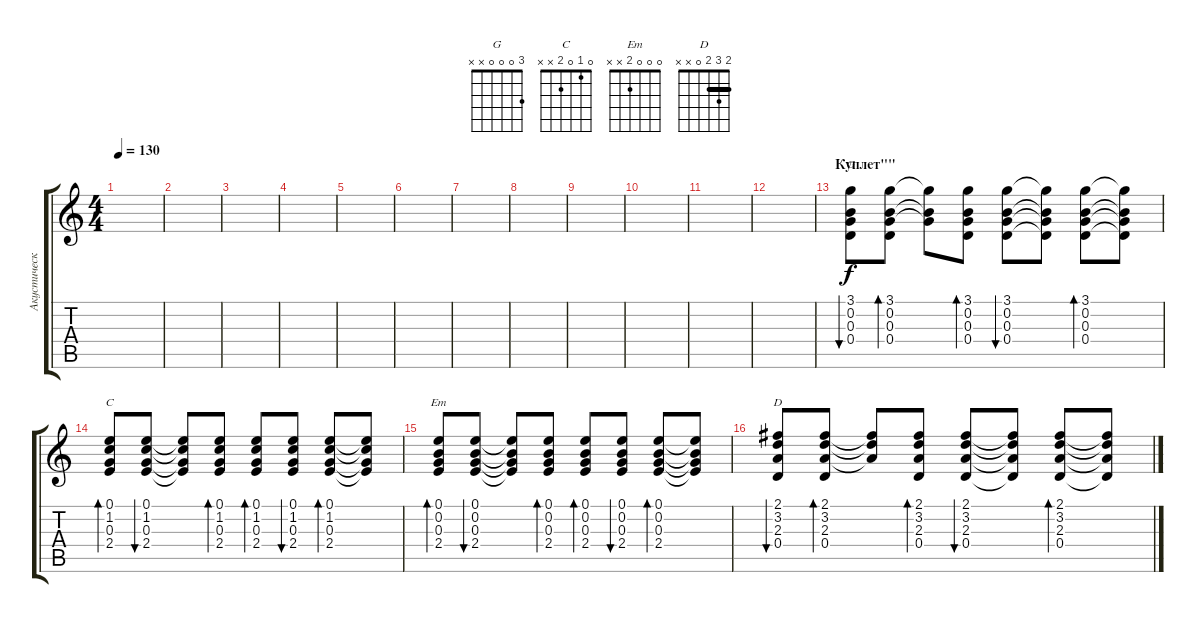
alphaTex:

\track ("Акустическая гитара" "Акустическ") {instrument acousticguitarnylon}
\staff {score tabs}
\tuning (E4 B3 G3 D3 A2 E2) {hide}
\chord ("G" 3 0 0 0 x x)
\chord ("C" 0 1 0 2 x x)
\chord ("Em" 0 0 0 2 x x)
\chord ("D" 2 3 2 0 x x) {barre 2}
\ts (4 4)
\tempo 130
\clef g2
\ks c
|
|
|
|
|
|
|
|
|
|
|
|
\section ("" "Куплет\"\"")
(3.1 0.2 0.3 0.4).8{bu 60 ch "G"} (3.1 0.2 0.3 0.4).8{bd 60} (3.1{t} 0.2{t} 0.3{t}).8 (3.1 0.2 0.3 0.4).8{bd 60} (3.1 0.2 0.3 0.4).8{bu 60} (3.1{t} 0.2{t} 0.3{t} 0.4{t}).8 (3.1 0.2 0.3 0.4).8{bd 60} (3.1{t} 0.2{t} 0.3{t} 0.4{t}).8 |
(0.1 1.2 0.3 2.4).8{bd 60 ch "C"} (0.1 1.2 0.3 2.4).8{bu 60} (0.1{t} 1.2{t} 0.3{t} 2.4{t}).8 (0.1 1.2 0.3 2.4).8{bd 60} (0.1 1.2 0.3 2.4).8{bd 60} (0.1 1.2 0.3 2.4).8{bu 60} (0.1 1.2 0.3 2.4).8{bd 60} (0.1{t} 1.2{t} 0.3{t} 2.4{t}).8 |
(0.1 0.2 0.3 2.4).8{bd 60 ch "Em"} (0.1 0.2 0.3 2.4).8{bu 60} (0.1{t} 0.2{t} 0.3{t} 2.4{t}).8 (0.1 0.2 0.3 2.4).8{bd 60} (0.1 0.2 0.3 2.4).8{bd 60} (0.1 0.2 0.3 2.4).8{bu 60} (0.1 0.2 0.3 2.4).8{bd 60} (0.1{t} 0.2{t} 0.3{t} 2.4{t}).8 |
(2.1 3.2 2.3 0.4).8{bu 60 ch "D"} (2.1 3.2 2.3 0.4).8{bd 60} (2.1{t} 3.2{t} 2.3{t}).8 (2.1 3.2 2.3 0.4).8{bd 60} (2.1 3.2 2.3 0.4).8{bu 60} (2.1{t} 3.2{t} 2.3{t} 0.4{t}).8 (2.1 3.2 2.3 0.4).8{bd 60} (2.1{t} 3.2{t} 2.3{t} 0.4{t}).8
